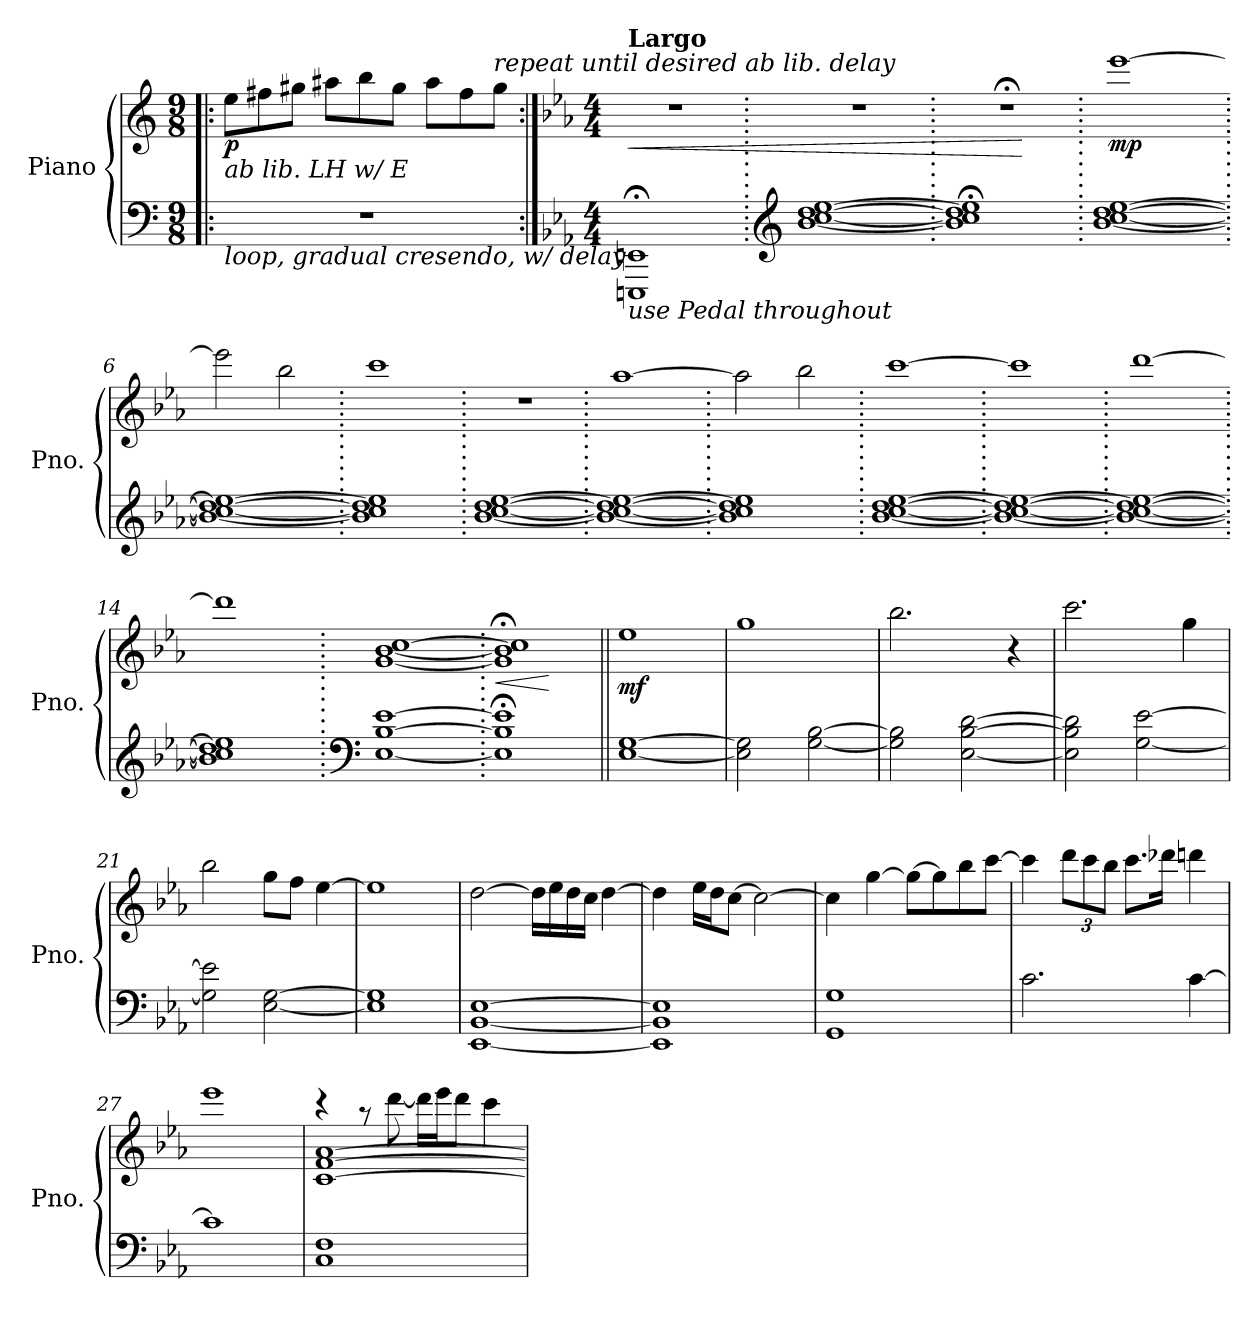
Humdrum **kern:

**kern	**kern	**dynam
*part1	*part1	*part1
*staff2	*staff1	*staff1/2
*I"Piano	*	*
*I'Pno.	*	*
*clefF4	*clefG2	*
*k[]	*k[]	*
*M9/8	*M9/8	*
*MM98	*MM98	*
=1!|:	=1!|:	=1!|:
!	!LO:TX:b:i:t=ab lib. LH w/ E	!
!LO:TX:b:i:t=loop, gradual cresendo, w/ delay	!	!
!	!	!LO:DY:b
8%9r	8ee\L	p
.	8ff#X\	.
.	8gg#X\J	.
.	8aa#X\L	.
.	8bb\	.
.	8gg#\J	.
.	8aa#\L	.
.	8ff#\	.
!	!LO:TX:a:i:t=repeat until desired   ab lib. delay	!
.	8gg#\J	.
=2:|!	=2:|!	=2:|!
*k[b-e-a-]	*k[b-e-a-]	*
*M4/4	*M4/4	*
!	!LO:TX:a:B:t=Largo	!
!LO:TX:b:i:t=use Pedal throughout	!	!
!	!	!LO:HP:b
1EEEn;< 1EEn;<	1r	<
!!LO:LB:g=z
=3.	=3.	=3.
*clefG2	*	*
[1b- [1cc [1dd [1ee-	1r	.
=4.	=4.	=4.
1b-];< 1cc];< 1dd];< 1ee-];<	1r;<	.
.	.	[
=5.	=5.	=5.
!	!	!LO:DY:b
[1b- [1cc [1dd [1ee-	[1eee-	mp
=6.	=6.	=6.
1b-_ 1cc_ 1dd_ 1ee-_	2eee-\]	.
.	2bb-\	.
=7.	=7.	=7.
1b-] 1cc] 1dd] 1ee-]	1ccc	.
!!LO:LB:g=z
=8.	=8.	=8.
[1b- [1cc [1dd [1ee-	1r	.
=9.	=9.	=9.
1b-_ 1cc_ 1dd_ 1ee-_	[1aa-	.
=10.	=10.	=10.
1b-] 1cc] 1dd] 1ee-]	2aa-\]	.
.	2bb-\	.
=11.	=11.	=11.
[1b- [1cc [1dd [1ee-	[1ccc	.
=12.	=12.	=12.
1b-_ 1cc_ 1dd_ 1ee-_	1ccc]	.
=13.	=13.	=13.
1b-_ 1cc_ 1dd_ 1ee-_	[1ddd	.
!!LO:LB:g=z
=14.	=14.	=14.
1b-] 1cc] 1dd] 1ee-]	1ddd]	.
=15.	=15.	=15.
*clefF4	*	*
[1E- [1B- [1e-	[1g [1b- [1cc	.
=16.	=16.	=16.
!	!	!LO:HP:b
1E-];< 1B-];< 1e-];<	1g];< 1b-];< 1cc];<	<
.	.	[
=17||	=17||	=17||
!	!	!LO:DY:b
[1E- [1G	1ee-	mf
=18	=18	=18
2E-\] 2G\]	1gg	.
[2G\ [2B-\	.	.
!!LO:LB:g=z
=19	=19	=19
2G\] 2B-\]	2.bb-\	.
[2E-\ [2B-\ [2d\	.	.
.	4r	.
=20	=20	=20
2E-\] 2B-\] 2d\]	2.ccc\	.
[2G\ [2e-\	.	.
.	4gg\	.
=21	=21	=21
2G\] 2e-\]	2bb-\	.
[2E-\ [2G\	8gg\L	.
.	8ff\J	.
.	[4ee-\	.
=22	=22	=22
1E-] 1G]	1ee-]	.
=23	=23	=23
[1EE- [1BB- [1E-	[2dd\	.
.	16dd\LL]	.
.	16ee-\	.
.	16dd\	.
.	16cc\JJ	.
.	[4dd\	.
!!LO:PB:g=z
=24	=24	=24
1EE-] 1BB-] 1E-]	4dd\]	.
.	16ee-\LL	.
.	16dd\J	.
.	[8cc\J	.
.	2cc\_	.
=25	=25	=25
1GG 1G	4cc\]	.
.	[4gg\	.
.	8gg\L_	.
.	8gg\]	.
.	8bb-\	.
.	[8ccc\J	.
=26	=26	=26
2.c\	4ccc\]	.
*	*Xbrackettup	*
.	12ddd\L	.
.	12ccc\	.
.	12bb-\J	.
.	8.ccc\L	.
.	16ddd-X\Jk	.
[4c\	4dddn\	.
=27	=27	=27
1c]	1eee-	.
!!LO:LB:g=z
=28	=28	=28
*	*^	*
1C 1F	[1c [1f [1a-	4rccc	.
.	.	8raa	.
.	.	[8ddd\	.
.	.	16ddd\LL]	.
.	.	16eee-\J	.
.	.	8ddd\J	.
.	.	4ccc\	.
*	*v	*v	*
=	=	=
*-	*-	*-
